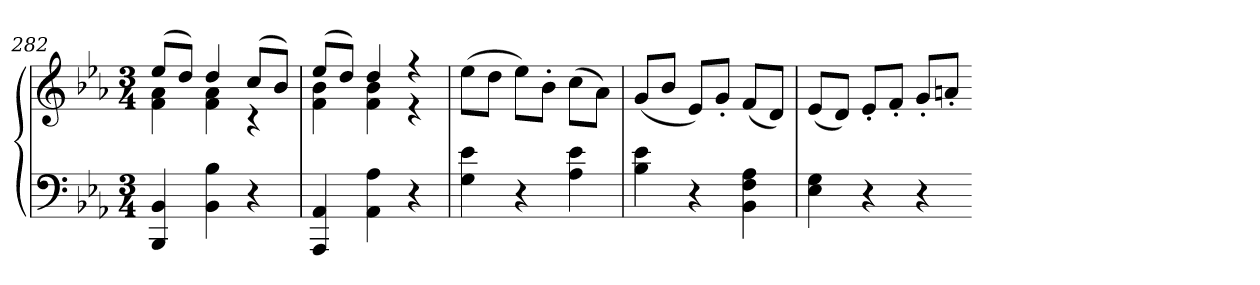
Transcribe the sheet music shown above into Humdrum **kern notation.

**kern	**kern
*part1	*part1
*staff2	*staff1
*clefF4	*clefG2
*k[b-e-a-]	*k[b-e-a-]
*E-:	*E-:
*M3/4	*M3/4
=282	=282
*	*^
4BBB- 4BB-	(8ee-L	4f 4a-
.	8ddJ)	.
4BB- 4B-	4dd	4f 4a-
4r	(8ccL	4r
.	8b-J)	.
=283	=283	=283
4AAA- 4AA-	(8ee-L	4f 4b-
.	8ddJ)	.
4AA- 4A-	4dd	4f 4b-
4r	4r	4r
*	*v	*v
=284	=284
4G 4e-	(8ee-L
.	8ddJ
4r	8ee-L)
.	8b-'J
4A- 4e-	(8ccL
.	8a-J)
=285	=285
4B- 4e-	(8gL
.	8b-J
4r	8e-L)
.	8g'J
4BB- 4F 4A-	(8fL
.	8dJ)
=286	=286
4E- 4G	(8e-L
.	8dJ)
4r	8e-'L
.	8f'J
4r	8g'L
.	8an'J
=-	=-
*-	*-
